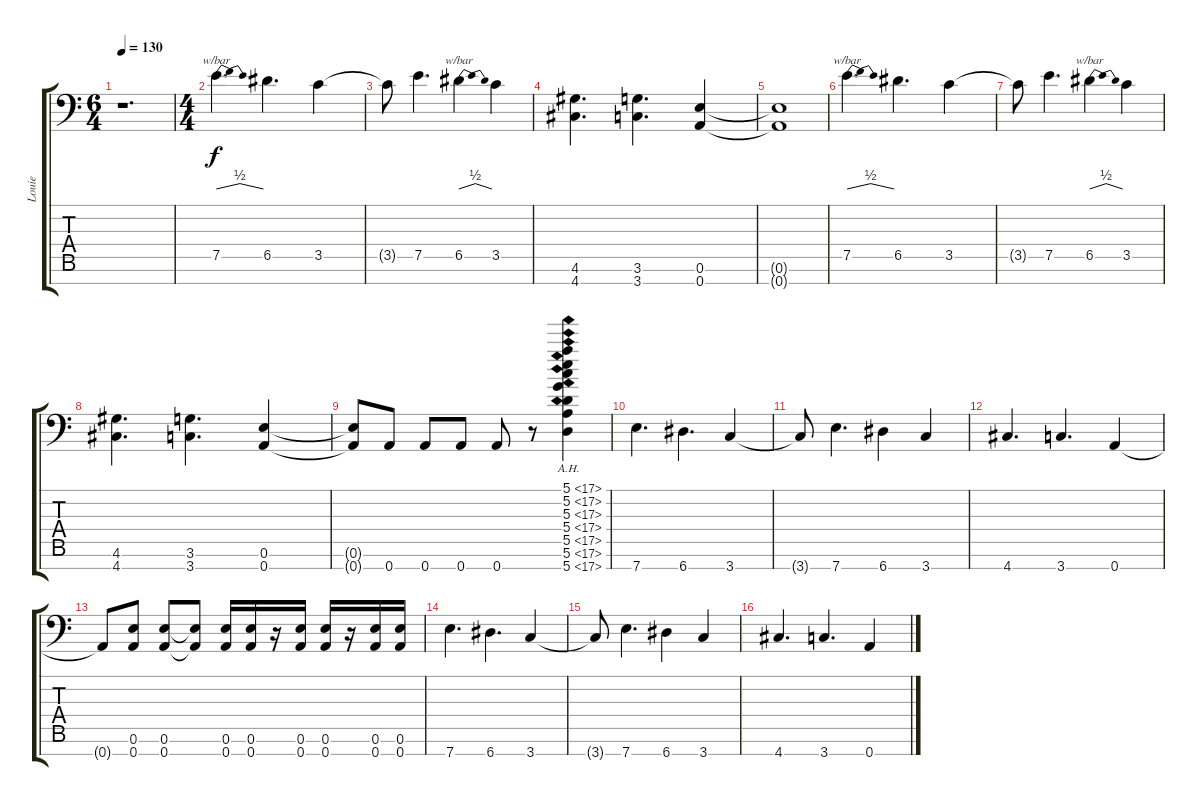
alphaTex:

\track ("Louie" "Louie") {instrument distortionguitar}
\staff {score tabs}
\tuning (E4 B3 G3 D3 A2 E2 A1) {hide}
\ts (6 4)
\tempo 130
\clef f4
\ks c
r.1{d dy f instrument distortionguitar} |
\ts (4 4)
7.5.4{d tbe (dip default 0 0 30 2 60 0)} 6.5.4{d} 3.5.4 |
3.5{t}.8 7.5.4{d} 6.5.4{tbe (dip default 0 0 30 2 60 0)} 3.5.4 |
(4.6 4.7).4{d} (3.6 3.7).4{d} (0.6 0.7).4 |
(0.6{t} 0.7{t}).1 |
7.5.4{d tbe (dip default 0 0 30 2 60 0)} 6.5.4{d} 3.5.4 |
3.5{t}.8 7.5.4{d} 6.5.4{tbe (dip default 0 0 30 2 60 0)} 3.5.4 |
(4.6 4.7).4{d} (3.6 3.7).4{d} (0.6 0.7).4 |
(0.6{t} 0.7{t}).8 0.7.8 0.7.8 0.7.8 0.7.8 r.8 (5.1{ah 12} 5.2{ah 12} 5.3{ah 12} 5.4{ah 12} 5.5{ah 12} 5.6{ah 12} 5.7{ah 12}).4 |
7.7.4{d} 6.7.4{d} 3.7.4 |
3.7{t}.8 7.7.4{d} 6.7.4 3.7.4 |
4.7.4{d} 3.7.4{d} 0.7.4 |
0.7{t}.8 (0.6 0.7).8 (0.6 0.7).8 (0.6{t} 0.7{t}).8 (0.6 0.7).16 (0.6 0.7).16 r.16 (0.6 0.7).16 (0.6 0.7).16 r.16 (0.6 0.7).16 (0.6 0.7).16 |
7.7.4{d} 6.7.4{d} 3.7.4 |
3.7{t}.8 7.7.4{d} 6.7.4 3.7.4 |
4.7.4{d} 3.7.4{d} 0.7.4
